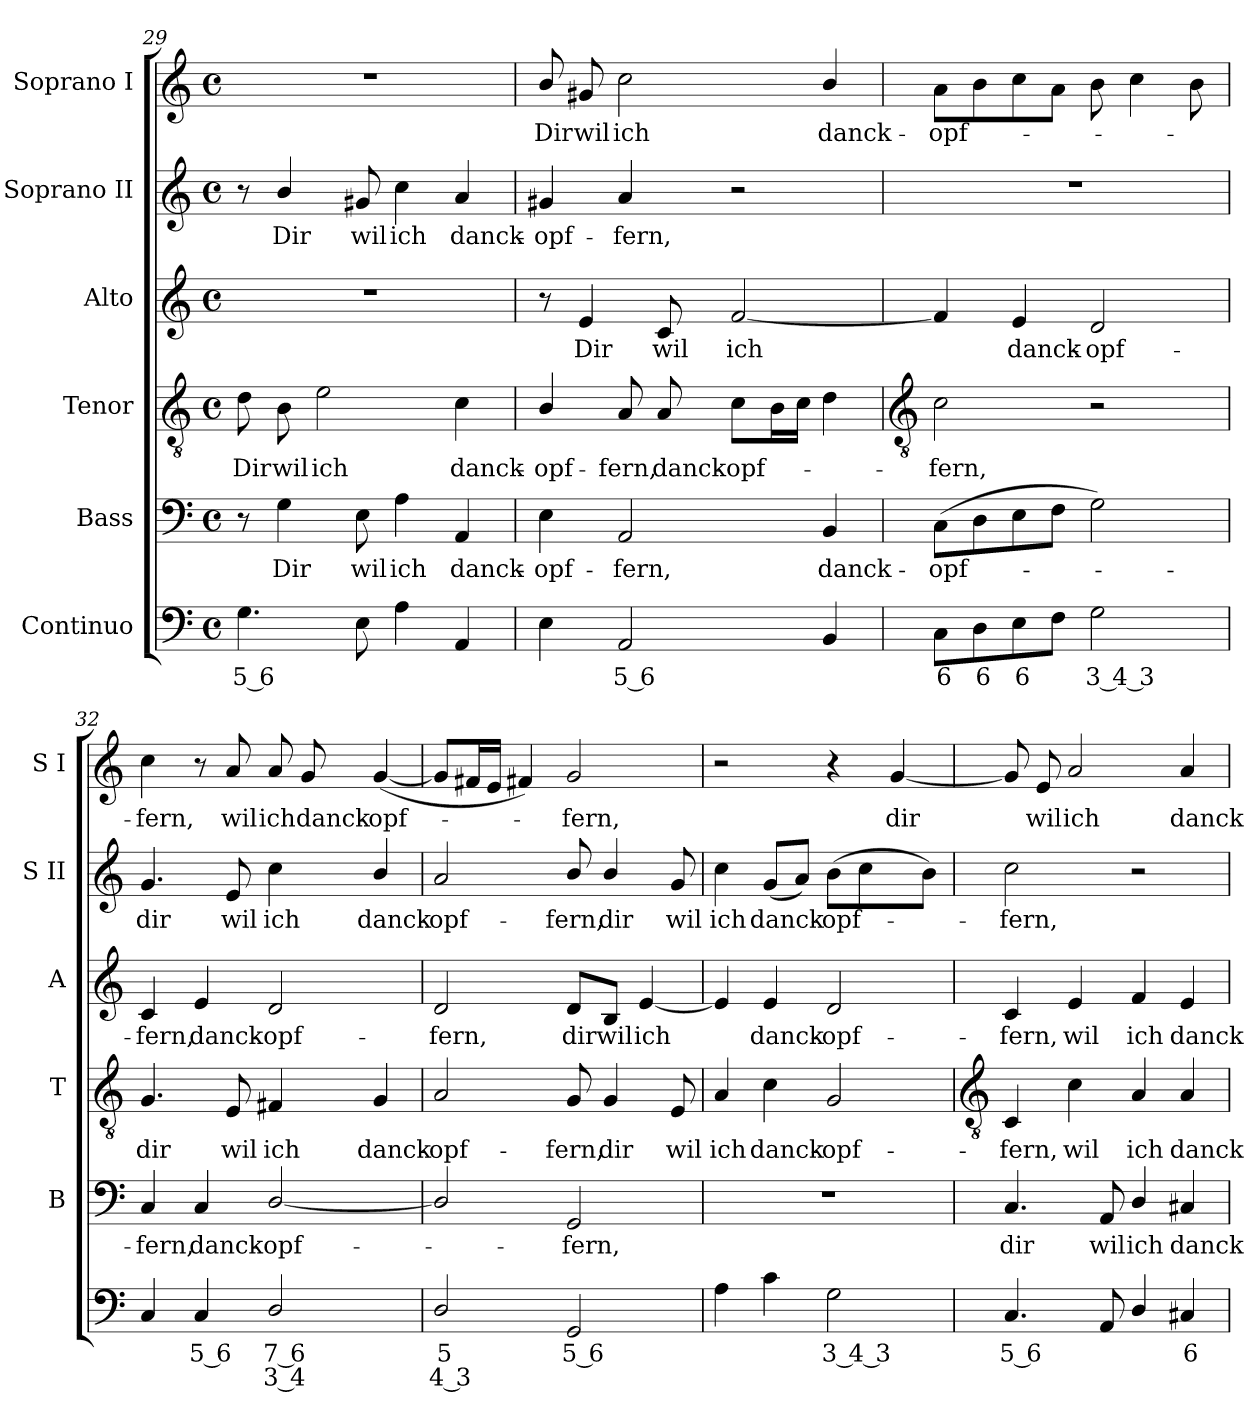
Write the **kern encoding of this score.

**kern	**text	**text	**kern	**text	**kern	**text	**kern	**text	**kern	**text	**kern	**text
*part6	*part6	*part6	*part5	*part5	*part4	*part4	*part3	*part3	*part2	*part2	*part1	*part1
*staff6	*staff6	*staff6	*staff5	*staff5	*staff4	*staff4	*staff3	*staff3	*staff2	*staff2	*staff1	*staff1
*I"Continuo	*	*	*I"Bass	*	*I"Tenor	*	*I"Alto	*	*I"Soprano II	*	*I"Soprano I	*
*	*	*	*I'B	*	*I'T	*	*I'A	*	*I'S II	*	*I'S I	*
*clefF4	*	*	*clefF4	*	*clefGv2	*	*clefG2	*	*clefG2	*	*clefG2	*
*k[]	*	*	*k[]	*	*k[]	*	*k[]	*	*k[]	*	*k[]	*
*C:	*	*	*C:	*	*C:	*	*C:	*	*C:	*	*C:	*
*M4/4	*	*	*M4/4	*	*M4/4	*	*M4/4	*	*M4/4	*	*M4/4	*
*met(c)	*	*	*met(c)	*	*met(c)	*	*met(c)	*	*met(c)	*	*met(c)	*
=29	=29	=29	=29	=29	=29	=29	=29	=29	=29	=29	=29	=29
!	!LO:LY:b	!	!	!	!	!LO:LY:b	!	!	!	!	!	!
4.G	5 6	.	8r	.	8d	Dir	1r	.	8r	.	1r	.
!	!	!	!	!LO:LY:b	!	!LO:LY:b	!	!	!	!LO:LY:b	!	!
.	.	.	4G	Dir	8B	wil	.	.	4b/	Dir	.	.
!	!	!	!	!	!	!LO:LY:b	!	!	!	!	!	!
.	.	.	.	.	2e	ich	.	.	.	.	.	.
!	!	!	!	!LO:LY:b	!	!	!	!	!	!LO:LY:b	!	!
8E	.	.	8E	wil	.	.	.	.	8g#X	wil	.	.
!	!	!	!	!LO:LY:b	!	!	!	!	!	!LO:LY:b	!	!
4A	.	.	4A	ich	.	.	.	.	4cc	ich	.	.
!	!	!	!	!LO:LY:b	!	!LO:LY:b	!	!	!	!LO:LY:b	!	!
4AA	.	.	4AA	danck-	4c	danck-	.	.	4a	danck-	.	.
=30	=30	=30	=30	=30	=30	=30	=30	=30	=30	=30	=30	=30
!	!	!	!	!LO:LY:b	!	!LO:LY:b	!	!	!	!LO:LY:b	!	!LO:LY:b
4E	.	.	4E	-opf-	4B/	-opf-	8r	.	4g#X	-opf-	8b/	Dir
!	!	!	!	!	!	!	!	!LO:LY:b	!	!	!	!LO:LY:b
.	.	.	.	.	.	.	4e	Dir	.	.	8g#X	wil
!	!LO:LY:b	!	!	!LO:LY:b	!	!LO:LY:b	!	!	!	!LO:LY:b	!	!LO:LY:b
2AA	5 6	.	2AA	-fern,	8A	-fern,	.	.	4a	-fern,	2cc	ich
!	!	!	!	!	!	!LO:LY:b	!	!LO:LY:b	!	!	!	!
.	.	.	.	.	8A	danck-	8c	wil	.	.	.	.
!	!	!	!	!	!	!LO:LY:b	!	!LO:LY:b	!	!	!	!
.	.	.	.	.	8cL	-opf-	[2f	ich	2r	.	.	.
.	.	.	.	.	16BL	.	.	.	.	.	.	.
.	.	.	.	.	16cJJ	.	.	.	.	.	.	.
!	!	!	!	!LO:LY:b	!	!	!	!	!	!	!	!LO:LY:b
4BB	.	.	4BB	danck-	4d	.	.	.	.	.	4b/	danck-
!!LO:LB:g=z
=31	=31	=31	=31	=31	=31	=31	=31	=31	=31	=31	=31	=31
*	*	*	*	*	*clefGv2	*	*	*	*	*	*	*
!	!LO:LY:b	!	!	!LO:LY:b	!	!LO:LY:b	!	!	!	!	!	!LO:LY:b
8CL	6	.	(>8CL	-opf-	2c	fern,	4f]	.	1r	.	8aL	-opf-
!	!LO:LY:b	!	!	!	!	!	!	!	!	!	!	!
8D	6	.	8D	.	.	.	.	.	.	.	8b	.
!	!LO:LY:b	!	!	!	!	!	!	!LO:LY:b	!	!	!	!
8E	6	.	8E	.	.	.	4e	danck-	.	.	8cc	.
8FJ	.	.	8FJ	.	.	.	.	.	.	.	8aJ	.
!	!LO:LY:b	!	!	!	!	!	!	!LO:LY:b	!	!	!	!
2G	3 4 3	.	2G)	.	2r	.	2d	-opf-	.	.	8b	.
.	.	.	.	.	.	.	.	.	.	.	4cc	.
.	.	.	.	.	.	.	.	.	.	.	8b	.
=32	=32	=32	=32	=32	=32	=32	=32	=32	=32	=32	=32	=32
!	!	!	!	!LO:LY:b	!	!LO:LY:b	!	!LO:LY:b	!	!LO:LY:b	!	!LO:LY:b
4C	.	.	4C	fern,	4.G	dir	4c	-fern,	4.g	dir	4cc	fern,
!	!LO:LY:b	!	!	!LO:LY:b	!	!	!	!LO:LY:b	!	!	!	!
4C	5 6	.	4C	danck-	.	.	4e	danck-	.	.	8r	.
!	!	!	!	!	!	!LO:LY:b	!	!	!	!LO:LY:b	!	!LO:LY:b
.	.	.	.	.	8E	wil	.	.	8e	wil	8a	wil
!	!LO:LY:b	!LO:LY:b	!	!LO:LY:b	!	!LO:LY:b	!	!LO:LY:b	!	!LO:LY:b	!	!LO:LY:b
2D/	7 6	3 4	[2D/	-opf-	4F#X	ich	2d	-opf-	4cc	ich	8a	ich
!	!	!	!	!	!	!	!	!	!	!	!	!LO:LY:b
.	.	.	.	.	.	.	.	.	.	.	8g	danck-
!	!	!	!	!	!	!LO:LY:b	!	!	!	!LO:LY:b	!	!LO:LY:b
.	.	.	.	.	4G	danck-	.	.	4b/	danck-	(<[4g	-opf-
=33	=33	=33	=33	=33	=33	=33	=33	=33	=33	=33	=33	=33
!	!LO:LY:b	!LO:LY:b	!	!	!	!LO:LY:b	!	!LO:LY:b	!	!LO:LY:b	!	!
2D/	5	4 3	2D/]	.	2A	-opf-	2d	-fern,	2a	-opf-	8gL]	.
.	.	.	.	.	.	.	.	.	.	.	16f#XL	.
.	.	.	.	.	.	.	.	.	.	.	16eJJ	.
.	.	.	.	.	.	.	.	.	.	.	4f#X)	.
!	!LO:LY:b	!	!	!LO:LY:b	!	!LO:LY:b	!	!LO:LY:b	!	!LO:LY:b	!	!LO:LY:b
2GG	5 6	.	2GG	fern,	8G	-fern,	8d/L	dir	8b/	-fern,	2g	fern,
!	!	!	!	!	!	!LO:LY:b	!	!LO:LY:b	!	!LO:LY:b	!	!
.	.	.	.	.	4G	dir	8B/J	wil	4b/	dir	.	.
!	!	!	!	!	!	!	!	!LO:LY:b	!	!	!	!
.	.	.	.	.	.	.	[4e	ich	.	.	.	.
!	!	!	!	!	!	!LO:LY:b	!	!	!	!LO:LY:b	!	!
.	.	.	.	.	8E	wil	.	.	8g	wil	.	.
=34	=34	=34	=34	=34	=34	=34	=34	=34	=34	=34	=34	=34
!	!	!	!	!	!	!LO:LY:b	!	!	!	!LO:LY:b	!	!
4A	.	.	1r	.	4A	ich	4e]	.	4cc	ich	2r	.
!	!	!	!	!	!	!LO:LY:b	!	!LO:LY:b	!	!LO:LY:b	!	!
4c	.	.	.	.	4c	danck-	4e	danck-	(<8gL	danck-	.	.
.	.	.	.	.	.	.	.	.	8aJ)	.	.	.
!	!LO:LY:b	!	!	!	!	!LO:LY:b	!	!LO:LY:b	!	!LO:LY:b	!	!
2G	3 4 3	.	.	.	2G	-opf-	2d	-opf-	(>8bL	opf-	4r	.
.	.	.	.	.	.	.	.	.	4cc	.	.	.
!	!	!	!	!	!	!	!	!	!	!	!	!LO:LY:b
.	.	.	.	.	.	.	.	.	.	.	[4g	dir
.	.	.	.	.	.	.	.	.	8bJ)	.	.	.
!!LO:LB:g=z
=35	=35	=35	=35	=35	=35	=35	=35	=35	=35	=35	=35	=35
*	*	*	*	*	*clefGv2	*	*	*	*	*	*	*
!	!LO:LY:b	!	!	!LO:LY:b	!	!LO:LY:b	!	!LO:LY:b	!	!LO:LY:b	!	!
4.C	5 6	.	4.C	dir	4C	-fern,	4c	-fern,	2cc	fern,	8g]	.
!	!	!	!	!	!	!	!	!	!	!	!	!LO:LY:b
.	.	.	.	.	.	.	.	.	.	.	8e	wil
!	!	!	!	!	!	!LO:LY:b	!	!LO:LY:b	!	!	!	!LO:LY:b
.	.	.	.	.	4c	wil	4e	wil	.	.	2a	ich
!	!	!	!	!LO:LY:b	!	!	!	!	!	!	!	!
8AA	.	.	8AA	wil	.	.	.	.	.	.	.	.
!	!	!	!	!LO:LY:b	!	!LO:LY:b	!	!LO:LY:b	!	!	!	!
4D/	.	.	4D/	ich	4A	ich	4f	ich	2r	.	.	.
!	!LO:LY:b	!	!	!LO:LY:b	!	!LO:LY:b	!	!LO:LY:b	!	!	!	!LO:LY:b
4C#X	6	.	4C#X	danck-	4A	danck-	4e	danck-	.	.	4a	danck-
=	=	=	=	=	=	=	=	=	=	=	=	=
*-	*-	*-	*-	*-	*-	*-	*-	*-	*-	*-	*-	*-
